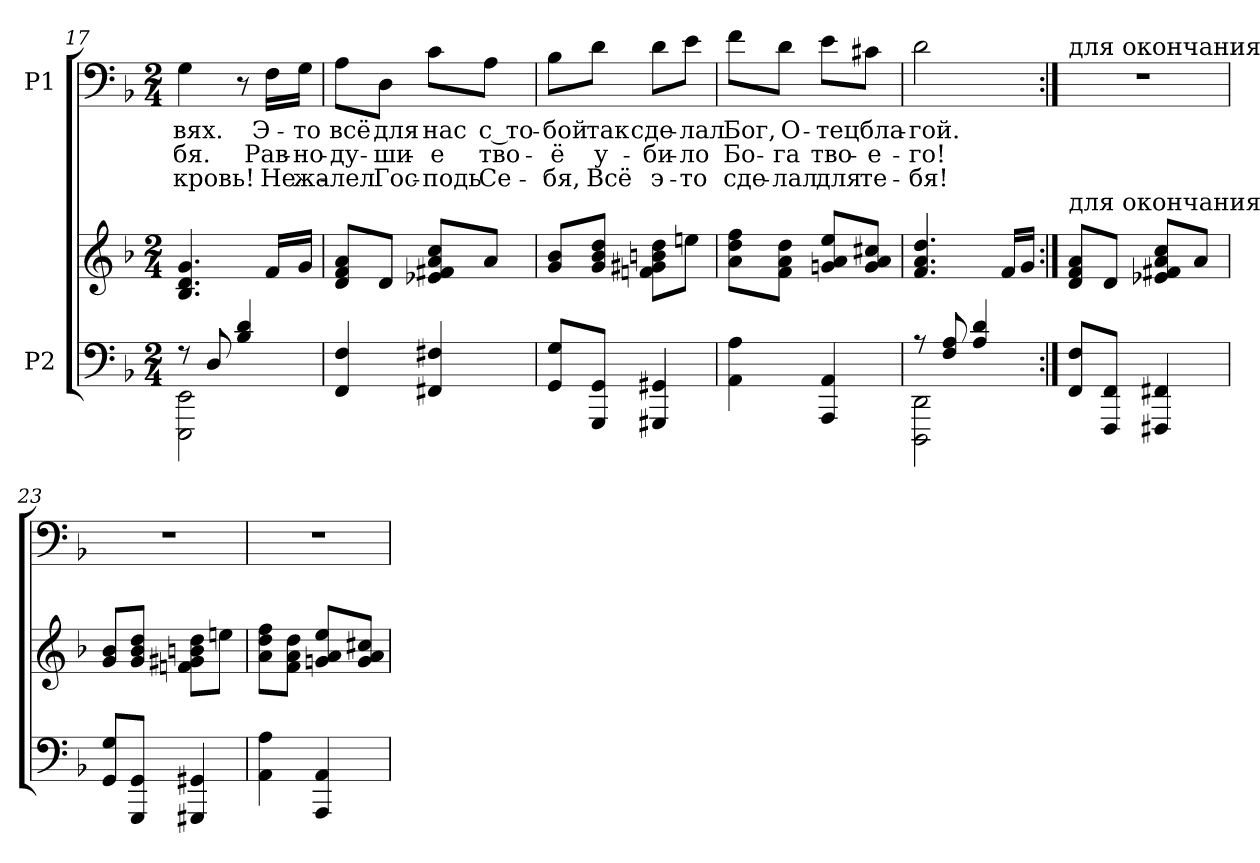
**kern	**kern	**kern	**text	**text	**text
*part2	*part2	*part1	*part1	*part1	*part1
*staff3	*staff2	*staff1	*staff1	*staff1	*staff1
*I"P2	*	*I"P1	*	*	*
!!LO:PB:g=z
*clefF4	*clefG2	*clefF4	*	*	*
*k[b-]	*k[b-]	*k[b-]	*	*	*
*d:	*d:	*d:	*	*	*
*M2/4	*M2/4	*M2/4	*	*	*
=17	=17	=17	=17	=17	=17
*^	*	*	*	*	*
!	!	!	!	!LO:LY:b:color=#000000	!LO:LY:b:color=#000000	!LO:LY:b:color=#000000
8r	2EEEi\ 2EEi	4.B-i/ 4.di 4.gi	4Gi\	-вях.	-бя.	кровь!
8Di/	.	.	.	.	.	.
4B-i/ 4di	.	.	8r	.	.	.
!	!	!	!	!LO:LY:b:color=#000000	!LO:LY:b:color=#000000	!LO:LY:b:color=#000000
.	.	16fi/LL	16Fi\LL	Э-	Рав-	Не
!	!	!	!	!LO:LY:b:color=#000000	!LO:LY:b:color=#000000	!LO:LY:b:color=#000000
.	.	16gi/JJ	16Gi\JJ	-то	-но-	жа-
*v	*v	*	*	*	*	*
=18	=18	=18	=18	=18	=18
!	!	!	!LO:LY:b:color=#000000	!LO:LY:b:color=#000000	!LO:LY:b:color=#000000
4FFi/ 4Fi	8di/ 8fi 8aiL	8Ai\L	всё	-ду-	-лел
!	!	!	!LO:LY:b:color=#000000	!LO:LY:b:color=#000000	!LO:LY:b:color=#000000
.	8di/J	8Di\J	для	-ши-	Гос-
!	!	!	!LO:LY:b:color=#000000	!LO:LY:b:color=#000000	!LO:LY:b:color=#000000
4FF#Xi/ 4F#Xi	8e-Xi/ 8f#Xi 8ai 8cciL	8ci\L	нас	-е	-подь
!	!	!	!LO:LY:b:color=#000000	!LO:LY:b:color=#000000	!LO:LY:b:color=#000000
.	8ai/J	8Ai\J	с то-	тво-	Се-
=19	=19	=19	=19	=19	=19
!	!	!	!LO:LY:b:color=#000000	!LO:LY:b:color=#000000	!LO:LY:b:color=#000000
8GGi/ 8GiL	8gi/ 8b-iL	8B-i\L	-бой	-ё	-бя,
!	!	!	!LO:LY:b:color=#000000	!LO:LY:b:color=#000000	!LO:LY:b:color=#000000
8GGGi/ 8GGiJ	8gi/ 8b-i 8ddiJ	8di\J	так	у-	Всё
!	!	!	!LO:LY:b:color=#000000	!LO:LY:b:color=#000000	!LO:LY:b:color=#000000
4GGG#Xi/ 4GG#Xi	8fni\ 8g#Xi 8bni 8ddiL	8di\L	сде-	-би-	э-
!	!	!	!LO:LY:b:color=#000000	!LO:LY:b:color=#000000	!LO:LY:b:color=#000000
.	8eeni\J	8ei\J	-лал	-ло	-то
=20	=20	=20	=20	=20	=20
!	!	!	!LO:LY:b:color=#000000	!LO:LY:b:color=#000000	!LO:LY:b:color=#000000
4AAi\ 4Ai	8ai\ 8ddi 8ffiL	8fi\L	Бог,	Бо-	сде-
!	!	!	!LO:LY:b:color=#000000	!LO:LY:b:color=#000000	!LO:LY:b:color=#000000
.	8fi\ 8ai 8ddiJ	8di\J	О-	-га	-лал
!	!	!	!LO:LY:b:color=#000000	!LO:LY:b:color=#000000	!LO:LY:b:color=#000000
4AAAi/ 4AAi	8gni/ 8ai 8eeiL	8ei\L	-тец	тво-	для
!	!	!	!LO:LY:b:color=#000000	!LO:LY:b:color=#000000	!LO:LY:b:color=#000000
.	8gi/ 8ai 8cc#XiJ	8c#Xi\J	бла-	-е-	те-
=21	=21	=21	=21	=21	=21
*^	*	*	*	*	*
!	!	!	!	!LO:LY:b:color=#000000	!LO:LY:b:color=#000000	!LO:LY:b:color=#000000
8r	2DDDi\ 2DDi	4.fi/ 4.ai 4.ddi	2di\	-гой.	-го!	-бя!
8Fi/ 8Ai	.	.	.	.	.	.
4Ai/ 4di	.	.	.	.	.	.
.	.	16fi/LL	.	.	.	.
.	.	16gi/JJ	.	.	.	.
*v	*v	*	*	*	*	*
!!LO:LB:g=z
=22:|!	=22:|!	=22:|!	=22:|!	=22:|!	=22:|!
!	!	!LO:TX:a:t=для окончания	!	!	!
!	!LO:TX:a:t=для окончания	!	!	!	!
!	!	!LO:N:vis=1	!	!	!
8FFi/ 8FiL	8di/ 8fi 8aiL	2r	.	.	.
8FFFi/ 8FFiJ	8di/J	.	.	.	.
4FFF#Xi/ 4FF#Xi	8e-Xi/ 8f#Xi 8ai 8cciL	.	.	.	.
.	8ai/J	.	.	.	.
=23	=23	=23	=23	=23	=23
!	!	!LO:N:vis=1	!	!	!
8GGi/ 8GiL	8gi/ 8b-iL	2r	.	.	.
8GGGi/ 8GGiJ	8gi/ 8b-i 8ddiJ	.	.	.	.
4GGG#Xi/ 4GG#Xi	8fni\ 8g#Xi 8bni 8ddiL	.	.	.	.
.	8eeni\J	.	.	.	.
=24	=24	=24	=24	=24	=24
!	!	!LO:N:vis=1	!	!	!
4AAi\ 4Ai	8ai\ 8ddi 8ffiL	2r	.	.	.
.	8fi\ 8ai 8ddiJ	.	.	.	.
4AAAi/ 4AAi	8gni/ 8ai 8eeiL	.	.	.	.
.	8gi/ 8ai 8cc#XiJ	.	.	.	.
=	=	=	=	=	=
*-	*-	*-	*-	*-	*-
